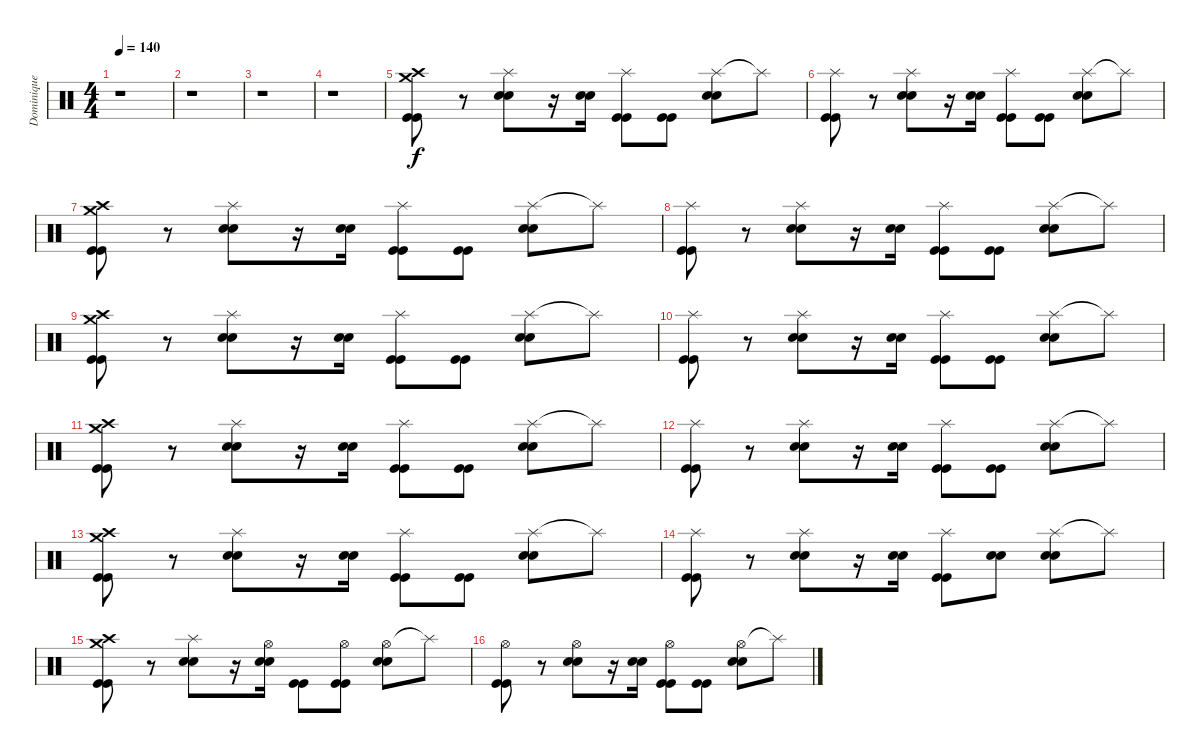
\track ("Dominique" "Dominique") {instrument percussion}
\staff {score}
\articulation defaults
\ts (4 4)
\tempo 140
\clef neutral
\ks c
r.1{dy f} |
r.1 |
r.1 |
r.1 |
("Crash medium (hit)" "Crash high (hit)" "Kick (hit)" "Kick (hit)").8 r.8 ("Splash (hit)" "Snare (hit) 2" "Snare (hit) 2").8 r.16 ("Snare (hit) 2" "Snare (hit) 2").16 ("Splash (hit)" "Kick (hit)" "Kick (hit)").8 ("Kick (hit)" "Kick (hit)").8 ("Splash (hit)" "Snare (hit) 2" "Snare (hit) 2").8 "Splash (hit)"{t}.8 |
("Splash (hit)" "Kick (hit)" "Kick (hit)").8 r.8 ("Splash (hit)" "Snare (hit) 2" "Snare (hit) 2").8 r.16 ("Snare (hit) 2" "Snare (hit) 2").16 ("Splash (hit)" "Kick (hit)" "Kick (hit)").8 ("Kick (hit)" "Kick (hit)").8 ("Splash (hit)" "Snare (hit) 2" "Snare (hit) 2").8 "Splash (hit)"{t}.8 |
("Crash medium (hit)" "Crash high (hit)" "Kick (hit)" "Kick (hit)").8 r.8 ("Splash (hit)" "Snare (hit) 2" "Snare (hit) 2").8 r.16 ("Snare (hit) 2" "Snare (hit) 2").16 ("Splash (hit)" "Kick (hit)" "Kick (hit)").8 ("Kick (hit)" "Kick (hit)").8 ("Splash (hit)" "Snare (hit) 2" "Snare (hit) 2").8 "Splash (hit)"{t}.8 |
("Splash (hit)" "Kick (hit)" "Kick (hit)").8 r.8 ("Splash (hit)" "Snare (hit) 2" "Snare (hit) 2").8 r.16 ("Snare (hit) 2" "Snare (hit) 2").16 ("Splash (hit)" "Kick (hit)" "Kick (hit)").8 ("Kick (hit)" "Kick (hit)").8 ("Splash (hit)" "Snare (hit) 2" "Snare (hit) 2").8 "Splash (hit)"{t}.8 |
("Crash medium (hit)" "Crash high (hit)" "Kick (hit)" "Kick (hit)").8 r.8 ("Splash (hit)" "Snare (hit) 2" "Snare (hit) 2").8 r.16 ("Snare (hit) 2" "Snare (hit) 2").16 ("Splash (hit)" "Kick (hit)" "Kick (hit)").8 ("Kick (hit)" "Kick (hit)").8 ("Splash (hit)" "Snare (hit) 2" "Snare (hit) 2").8 "Splash (hit)"{t}.8 |
("Splash (hit)" "Kick (hit)" "Kick (hit)").8 r.8 ("Splash (hit)" "Snare (hit) 2" "Snare (hit) 2").8 r.16 ("Snare (hit) 2" "Snare (hit) 2").16 ("Splash (hit)" "Kick (hit)" "Kick (hit)").8 ("Kick (hit)" "Kick (hit)").8 ("Splash (hit)" "Snare (hit) 2" "Snare (hit) 2").8 "Splash (hit)"{t}.8 |
("Crash medium (hit)" "Crash high (hit)" "Kick (hit)" "Kick (hit)").8 r.8 ("Splash (hit)" "Snare (hit) 2" "Snare (hit) 2").8 r.16 ("Snare (hit) 2" "Snare (hit) 2").16 ("Splash (hit)" "Kick (hit)" "Kick (hit)").8 ("Kick (hit)" "Kick (hit)").8 ("Splash (hit)" "Snare (hit) 2" "Snare (hit) 2").8 "Splash (hit)"{t}.8 |
("Splash (hit)" "Kick (hit)" "Kick (hit)").8 r.8 ("Splash (hit)" "Snare (hit) 2" "Snare (hit) 2").8 r.16 ("Snare (hit) 2" "Snare (hit) 2").16 ("Splash (hit)" "Kick (hit)" "Kick (hit)").8 ("Kick (hit)" "Kick (hit)").8 ("Splash (hit)" "Snare (hit) 2" "Snare (hit) 2").8 "Splash (hit)"{t}.8 |
("Crash medium (hit)" "Crash high (hit)" "Kick (hit)" "Kick (hit)").8 r.8 ("Splash (hit)" "Snare (hit) 2" "Snare (hit) 2").8 r.16 ("Snare (hit) 2" "Snare (hit) 2").16 ("Splash (hit)" "Kick (hit)" "Kick (hit)").8 ("Kick (hit)" "Kick (hit)").8 ("Splash (hit)" "Snare (hit) 2" "Snare (hit) 2").8 "Splash (hit)"{t}.8 |
("Splash (hit)" "Kick (hit)" "Kick (hit)").8 r.8 ("Splash (hit)" "Snare (hit) 2" "Snare (hit) 2").8 r.16 ("Snare (hit) 2" "Snare (hit) 2").16 ("Splash (hit)" "Kick (hit)" "Kick (hit)").8 ("Snare (hit) 2" "Snare (hit) 2").8 ("Splash (hit)" "Snare (hit) 2" "Snare (hit) 2").8 "Splash (hit)"{t}.8 |
("Crash medium (hit)" "Crash high (hit)" "Kick (hit)" "Kick (hit)").8 r.8 ("Splash (hit)" "Snare (hit) 2" "Snare (hit) 2").8 r.16 ("Hi-Hat (open)" "Snare (hit) 2" "Snare (hit) 2").16 ("Kick (hit)" "Kick (hit)").8 ("Hi-Hat (open)" "Kick (hit)" "Kick (hit)").8 ("Hi-Hat (open)" "Snare (hit) 2" "Snare (hit) 2").8 "Splash (hit)"{t}.8 |
("Hi-Hat (open)" "Kick (hit)" "Kick (hit)").8 r.8 ("Hi-Hat (open)" "Snare (hit) 2" "Snare (hit) 2").8 r.16 ("Snare (hit) 2" "Snare (hit) 2").16 ("Hi-Hat (open)" "Kick (hit)" "Kick (hit)").8 ("Kick (hit)" "Kick (hit)").8 ("Hi-Hat (open)" "Snare (hit) 2" "Snare (hit) 2").8 "Splash (hit)"{t}.8
